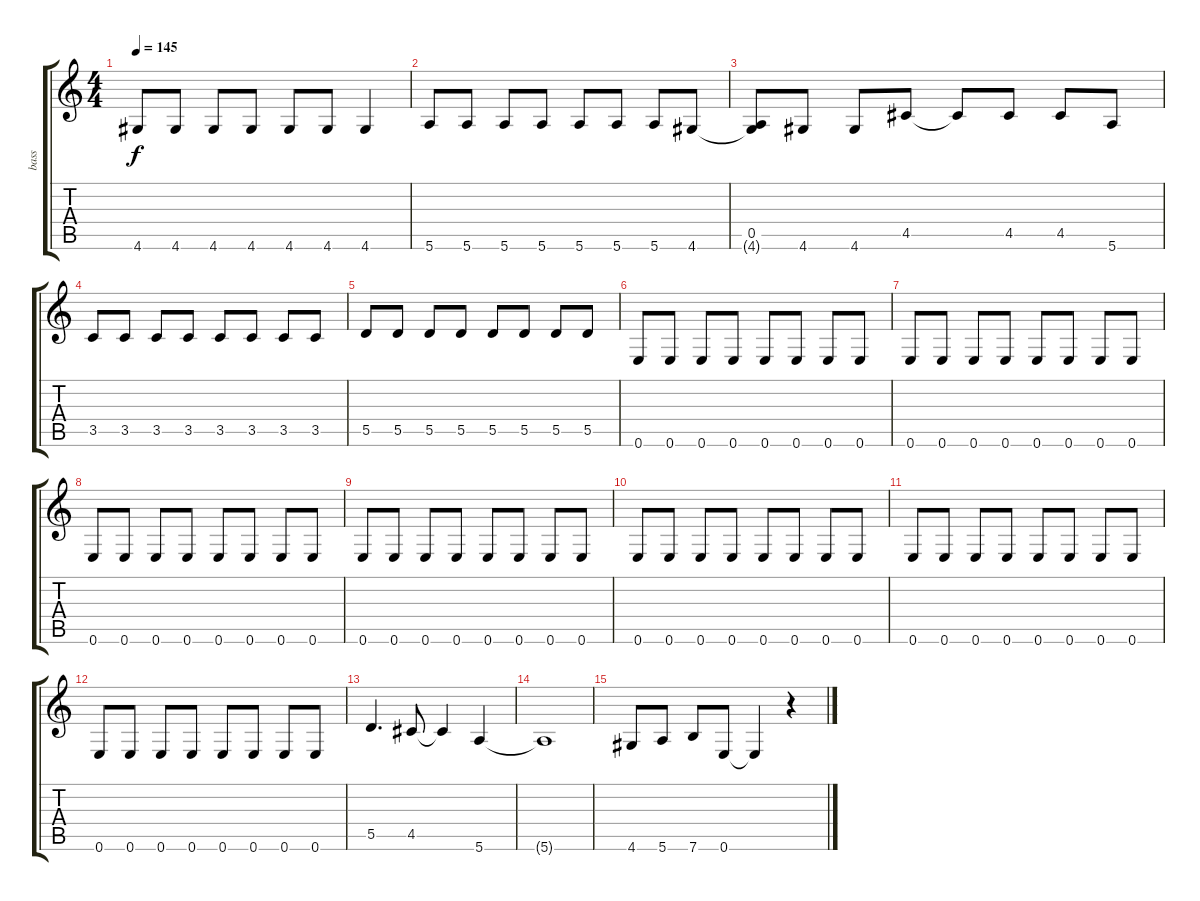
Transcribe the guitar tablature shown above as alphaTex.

\track ("bass" "bass") {instrument electricbassfinger}
\staff {score tabs}
\tuning (E4 B3 G3 D3 A2 E2) {hide}
\ts (4 4)
\tempo 145
\clef g2
\ks c
4.6.8{dy f} 4.6.8 4.6.8 4.6.8 4.6.8 4.6.8 4.6.4 |
5.6.8 5.6.8 5.6.8 5.6.8 5.6.8 5.6.8 5.6.8 4.6.8 |
(0.5 4.6{t}).8 4.6.8 4.6.8 4.5.8 4.5{t}.8 4.5.8 4.5.8 5.6.8 |
3.5.8 3.5.8 3.5.8 3.5.8 3.5.8 3.5.8 3.5.8 3.5.8 |
5.5.8 5.5.8 5.5.8 5.5.8 5.5.8 5.5.8 5.5.8 5.5.8 |
0.6.8 0.6.8 0.6.8 0.6.8 0.6.8 0.6.8 0.6.8 0.6.8 |
0.6.8 0.6.8 0.6.8 0.6.8 0.6.8 0.6.8 0.6.8 0.6.8 |
0.6.8 0.6.8 0.6.8 0.6.8 0.6.8 0.6.8 0.6.8 0.6.8 |
0.6.8 0.6.8 0.6.8 0.6.8 0.6.8 0.6.8 0.6.8 0.6.8 |
0.6.8 0.6.8 0.6.8 0.6.8 0.6.8 0.6.8 0.6.8 0.6.8 |
0.6.8 0.6.8 0.6.8 0.6.8 0.6.8 0.6.8 0.6.8 0.6.8 |
0.6.8 0.6.8 0.6.8 0.6.8 0.6.8 0.6.8 0.6.8 0.6.8 |
5.5.4{d} 4.5.8 4.5{t}.4 5.6.4 |
5.6{t}.1 |
4.6.8 5.6.8 7.6.8 0.6.8 0.6{t}.4 r.4
